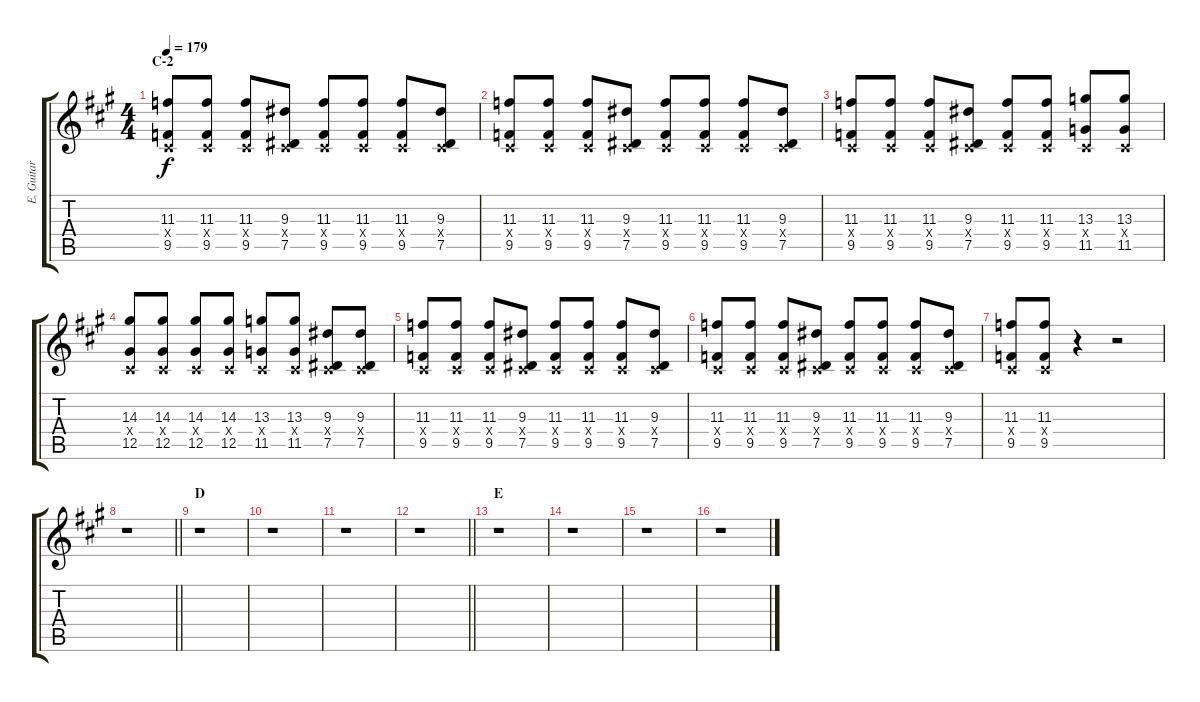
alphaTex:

\track ("E. Guitar I" "E. Guitar ") {instrument overdrivenguitar}
\staff {score tabs}
\tuning (Eb4 Bb3 Gb3 Db3 Ab2 Eb2) {hide}
\ts (4 4)
\section ("" "C-2")
\tempo 179
\clef g2
\ks a
(11.3 0.4{x} 9.5).8{dy f} (11.3 0.4{x} 9.5).8 (11.3 0.4{x} 9.5).8 (9.3 0.4{x} 7.5).8 (11.3 0.4{x} 9.5).8 (11.3 0.4{x} 9.5).8 (11.3 0.4{x} 9.5).8 (9.3 0.4{x} 7.5).8 |
(11.3 0.4{x} 9.5).8 (11.3 0.4{x} 9.5).8 (11.3 0.4{x} 9.5).8 (9.3 0.4{x} 7.5).8 (11.3 0.4{x} 9.5).8 (11.3 0.4{x} 9.5).8 (11.3 0.4{x} 9.5).8 (9.3 0.4{x} 7.5).8 |
(11.3 0.4{x} 9.5).8 (11.3 0.4{x} 9.5).8 (11.3 0.4{x} 9.5).8 (9.3 0.4{x} 7.5).8 (11.3 0.4{x} 9.5).8 (11.3 0.4{x} 9.5).8 (13.3 0.4{x} 11.5).8 (13.3 0.4{x} 11.5).8 |
(14.3 0.4{x} 12.5).8 (14.3 0.4{x} 12.5).8 (14.3 0.4{x} 12.5).8 (14.3 0.4{x} 12.5).8 (13.3 0.4{x} 11.5).8 (13.3 0.4{x} 11.5).8 (9.3 0.4{x} 7.5).8 (9.3 0.4{x} 7.5).8 |
(11.3 0.4{x} 9.5).8 (11.3 0.4{x} 9.5).8 (11.3 0.4{x} 9.5).8 (9.3 0.4{x} 7.5).8 (11.3 0.4{x} 9.5).8 (11.3 0.4{x} 9.5).8 (11.3 0.4{x} 9.5).8 (9.3 0.4{x} 7.5).8 |
(11.3 0.4{x} 9.5).8 (11.3 0.4{x} 9.5).8 (11.3 0.4{x} 9.5).8 (9.3 0.4{x} 7.5).8 (11.3 0.4{x} 9.5).8 (11.3 0.4{x} 9.5).8 (11.3 0.4{x} 9.5).8 (9.3 0.4{x} 7.5).8 |
(11.3 0.4{x} 9.5).8 (11.3 0.4{x} 9.5).8 r.4 r.2 |
\barLineRight lightlight
r.1 |
\section ("" "D")
r.1 |
r.1 |
r.1 |
\barLineRight lightlight
r.1 |
\section ("" "E")
r.1 |
r.1 |
r.1 |
r.1
